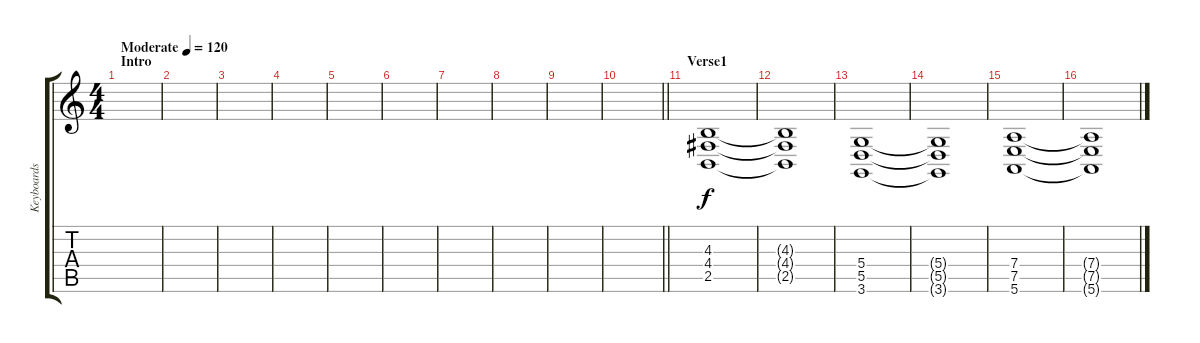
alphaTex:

\track ("Keyboards" "Keyboards") {instrument pad4choir}
\staff {score tabs}
\tuning (E4 B3 G3 D3 A2 E2) {hide}
\ts (4 4)
\section ("" "Intro")
\tempo (120 "Moderate")
\clef g2
\ks c
|
|
|
|
|
|
|
|
|
\barLineRight lightlight
|
\section ("" "Verse1")
(4.3 4.4 2.5).1 |
(4.3{t} 4.4{t} 2.5{t}).1 |
(5.4 5.5 3.6).1 |
(5.4{t} 5.5{t} 3.6{t}).1 |
(7.4 7.5 5.6).1 |
(7.4{t} 7.5{t} 5.6{t}).1
